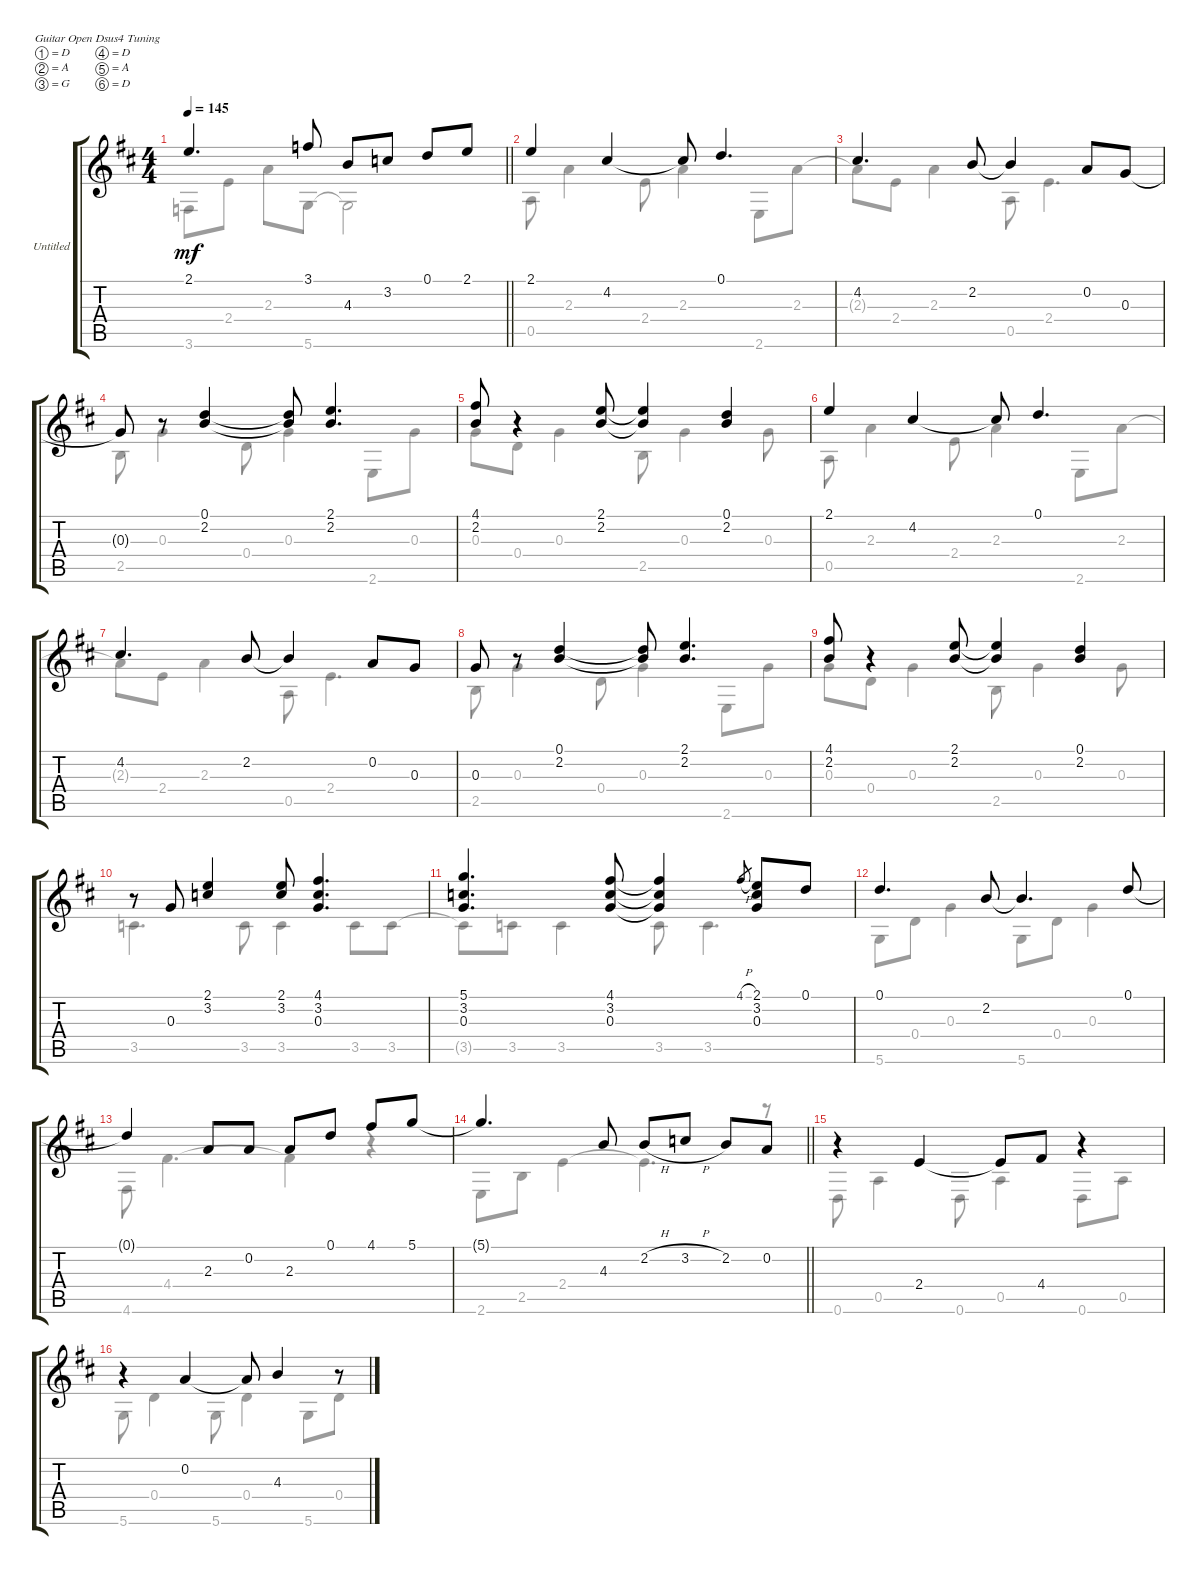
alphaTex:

\bracketExtendMode groupsimilarinstruments
\firstSystemTrackNameOrientation horizontal
\otherSystemsTrackNameOrientation horizontal
\track ("Untitled" "Untitled") {instrument acousticguitarsteel}
\staff {score tabs}
\tuning (D4 A3 G3 D3 A2 D2)
\voice
\ts (4 4)
\tempo 145
\clef g2
\barLineRight lightlight
\ks d
2.1.4{d dy mf} 3.1.8 4.3.8 3.2.8 0.1.8 2.1.8 |
2.1.4 4.2.4 4.2{t}.8 0.1.4{d} |
4.2.4{d} 2.2.8 2.2{t}.4 0.2.8 0.3.8 |
0.3{t}.8 r.8 (0.1 2.2).4 (0.1{t} 2.2{t}).8 (2.1 2.2).4{d} |
(4.1 2.2).8 r.4 (2.1 2.2).8 (2.1{t} 2.2{t}).4 (0.1 2.2).4 |
2.1.4 4.2.4 4.2{t}.8 0.1.4{d} |
4.2.4{d} 2.2.8 2.2{t}.4 0.2.8 0.3.8 |
0.3.8 r.8 (0.1 2.2).4 (0.1{t} 2.2{t}).8 (2.1 2.2).4{d} |
(4.1 2.2).8 r.4 (2.1 2.2).8 (2.1{t} 2.2{t}).4 (0.1 2.2).4 |
r.8 0.3.8 (2.1 3.2).4 (2.1 3.2).8 (4.1 3.2 0.3).4{d} |
(5.1 3.2 0.3).4{d} (4.1 3.2 0.3).8 (4.1{t} 3.2{t} 0.3{t}).4 4.1{h}.8{gr} (2.1 3.2 0.3).8 0.1.8 |
0.1.4{d} 2.2.8 2.2{t}.4{d} 0.1.8 |
0.1{t}.4 2.3.8 0.2.8 2.3.8 0.1.8 4.1.8 5.1.8 |
\barLineRight lightlight
5.1{t}.4{d} 4.3.8 2.2{h}.8 3.2{h}.8 2.2.8 0.2.8 |
r.4 2.4.4 2.4{t}.8 4.4.8 r.4 |
r.4 0.2.4 0.2{t}.8 4.3.4 r.8
\voice
\clef g2
\ottava regular
\simile none
\barLineRight lightlight
\ks d
3.6.8{dy mf} 2.4.8 2.3.8 5.6.8 5.6{t}.2 |
0.5.8 2.3.4 2.4.8 2.3.4 2.6.8 2.3.8 |
2.3{t}.8 2.4.8 2.3.4 0.5.8 2.4.4{d} |
2.5.8 0.3.4 0.4.8 0.3.4 2.6.8 0.3.8 |
0.3.8 0.4.8 0.3.4 2.5.8 0.3.4 0.3.8 |
0.5.8 2.3.4 2.4.8 2.3.4 2.6.8 2.3.8 |
2.3{t}.8 2.4.8 2.3.4 0.5.8 2.4.4{d} |
2.5.8 0.3.4 0.4.8 0.3.4 2.6.8 0.3.8 |
0.3.8 0.4.8 0.3.4 2.5.8 0.3.4 0.3.8 |
3.5.4{d} 3.5.8 3.5.4 3.5.8 3.5.8 |
3.5{t}.8 3.5.8 3.5.4 3.5.8 3.5.4{d} |
5.6.8 0.4.8 0.3.4 5.6.8 0.4.8 0.3.4 |
4.6.8 4.4.4{d} 4.4{t}.4 r.4 |
\barLineRight lightlight
2.6.8 2.5.8 2.4.4 2.4{t}.4{d} r.8 |
0.6.8 0.5.4 0.6.8 0.5.4 0.6.8 0.5.8 |
5.6.8 0.4.4 5.6.8 0.4.4 5.6.8 0.4.8
